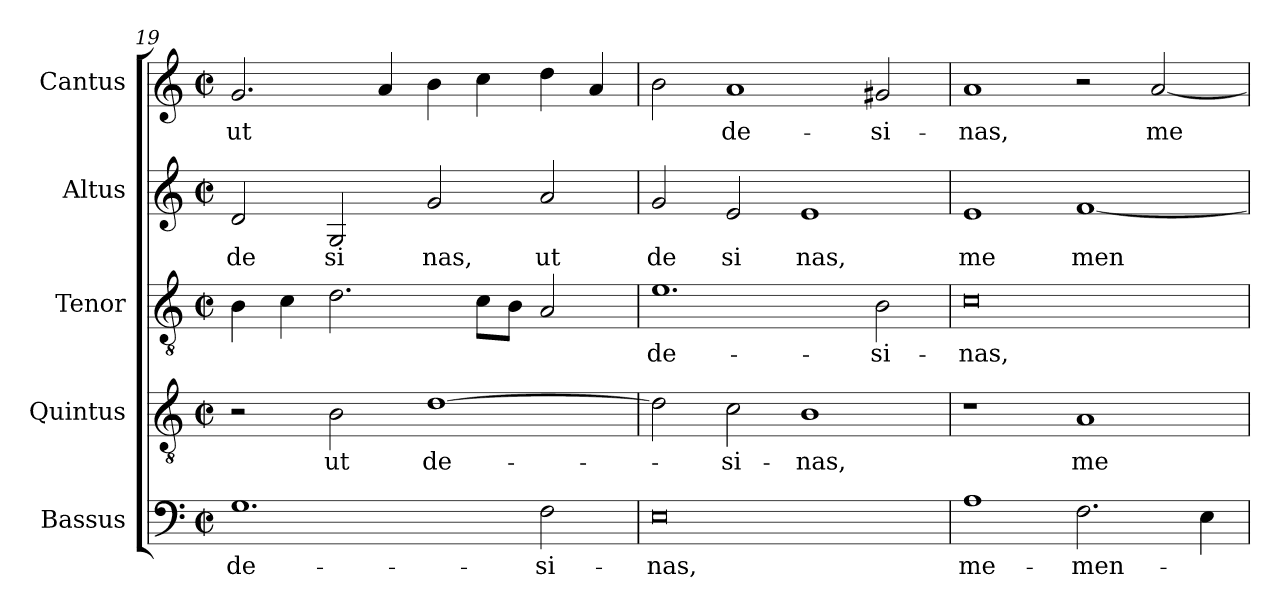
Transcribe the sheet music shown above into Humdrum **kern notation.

**kern	**text	**kern	**text	**kern	**text	**kern	**text	**kern	**text
*part5	*part5	*part4	*part4	*part3	*part3	*part2	*part2	*part1	*part1
*staff5	*staff5	*staff4	*staff4	*staff3	*staff3	*staff2	*staff2	*staff1	*staff1
*I"Bassus	*	*I"Quintus	*	*I"Tenor	*	*I"Altus	*	*I"Cantus	*
*clefF4	*	*clefGv2	*	*clefGv2	*	*clefG2	*	*clefG2	*
*M2/2	*	*M2/2	*	*M2/2	*	*M2/2	*	*M2/2	*
*met(c|)	*	*met(c|)	*	*met(c|)	*	*met(c|)	*	*met(c|)	*
=19	=19	=19	=19	=19	=19	=19	=19	=19	=19
!	!LO:LY:b:cj	!	!	!	!	!	!LO:LY:b:cj	!	!LO:LY:b:cj
1.G	de-	2r	.	4B\	.	2d/	de	2.g/	ut
.	.	.	.	4c\	.	.	.	.	.
!	!	!	!LO:LY:b:cj	!	!	!	!LO:LY:b:cj	!	!
.	.	2B\	ut	2.d\	.	2G/	si	.	.
.	.	.	.	.	.	.	.	4a/	.
!	!	!	!LO:LY:b:cj	!	!	!	!LO:LY:b:cj	!	!
.	.	[>1d	de-	.	.	2g/	nas,	4b\	.
.	.	.	.	8c\L	.	.	.	4cc\	.
.	.	.	.	8B\J	.	.	.	.	.
!	!LO:LY:b:cj	!	!	!	!	!	!LO:LY:b:cj	!	!
2F\	-si-	.	.	2A/	.	2a/	ut	4dd\	.
.	.	.	.	.	.	.	.	4a/	.
=20	=20	=20	=20	=20	=20	=20	=20	=20	=20
!	!LO:LY:b:cj	!	!	!	!LO:LY:b:cj	!	!LO:LY:b:cj	!	!
0E	-nas,	2d\]	.	1.e	de-	2g/	de	2b\	.
!	!	!	!LO:LY:b:cj	!	!	!	!LO:LY:b:cj	!	!LO:LY:b:cj
.	.	2c\	-si-	.	.	2e/	si	1a	de-
!	!	!	!LO:LY:b:cj	!	!	!	!LO:LY:b:cj	!	!
.	.	1B	-nas,	.	.	1e	nas,	.	.
!	!	!	!	!	!LO:LY:b:cj	!	!	!	!LO:LY:b:cj
.	.	.	.	2B\	-si-	.	.	2g#X/	-si-
=21	=21	=21	=21	=21	=21	=21	=21	=21	=21
!	!LO:LY:b:cj	!	!	!	!LO:LY:b:cj	!	!LO:LY:b:cj	!	!LO:LY:b:cj
1A	me-	1r	.	0c	-nas,	1e	me	1a	-nas,
!	!LO:LY:b	!	!LO:LY:b:cj	!	!	!	!LO:LY:b	!	!
2.F\	-men-	1A	me-	.	.	[<1f	men	2r	.
!	!	!	!	!	!	!	!	!	!LO:LY:b
.	.	.	.	.	.	.	.	[<2a/	me-
4E\	.	.	.	.	.	.	.	.	.
=	=	=	=	=	=	=	=	=	=
*-	*-	*-	*-	*-	*-	*-	*-	*-	*-
